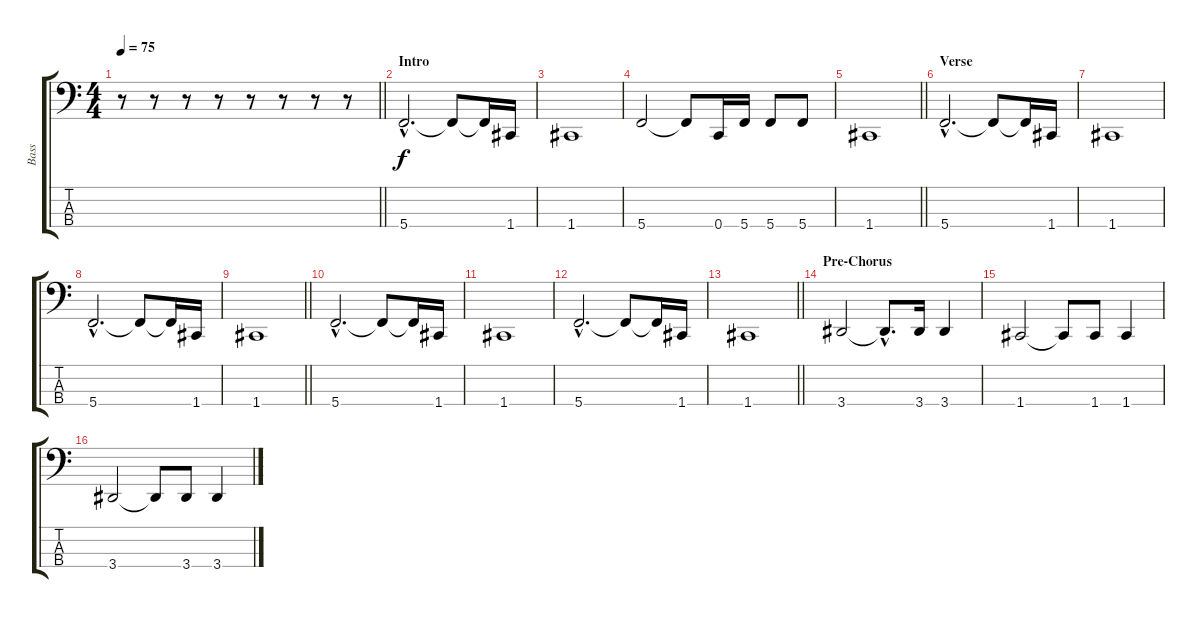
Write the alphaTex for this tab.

\track ("Bass" "Bass") {instrument electricbassfinger}
\staff {score tabs}
\tuning (F2 C2 G1 C1) {hide}
\ts (4 4)
\tempo 75
\clef f4
\barLineRight lightlight
\ks c
r.8{dy f instrument electricbassfinger} r.8 r.8 r.8 r.8 r.8 r.8 r.8 |
\section ("" "Intro")
5.4{hac}.2{d} 5.4{t}.8 5.4{t}.16 1.4.16 |
1.4.1 |
5.4.2 5.4{t}.8 0.4.16 5.4.16 5.4.8 5.4.8 |
\barLineRight lightlight
1.4.1 |
\section ("" "Verse")
5.4{hac}.2{d} 5.4{t}.8 5.4{t}.16 1.4.16 |
1.4.1 |
5.4{hac}.2{d} 5.4{t}.8 5.4{t}.16 1.4.16 |
\barLineRight lightlight
1.4.1 |
5.4{hac}.2{d} 5.4{t}.8 5.4{t}.16 1.4.16 |
1.4.1 |
5.4{hac}.2{d} 5.4{t}.8 5.4{t}.16 1.4.16 |
\barLineRight lightlight
1.4.1 |
\section ("" "Pre-Chorus")
3.4.2 3.4{hac t}.8{d} 3.4.16 3.4.4 |
1.4.2 1.4{t}.8 1.4.8 1.4.4 |
3.4.2 3.4{t}.8 3.4.8 3.4.4
